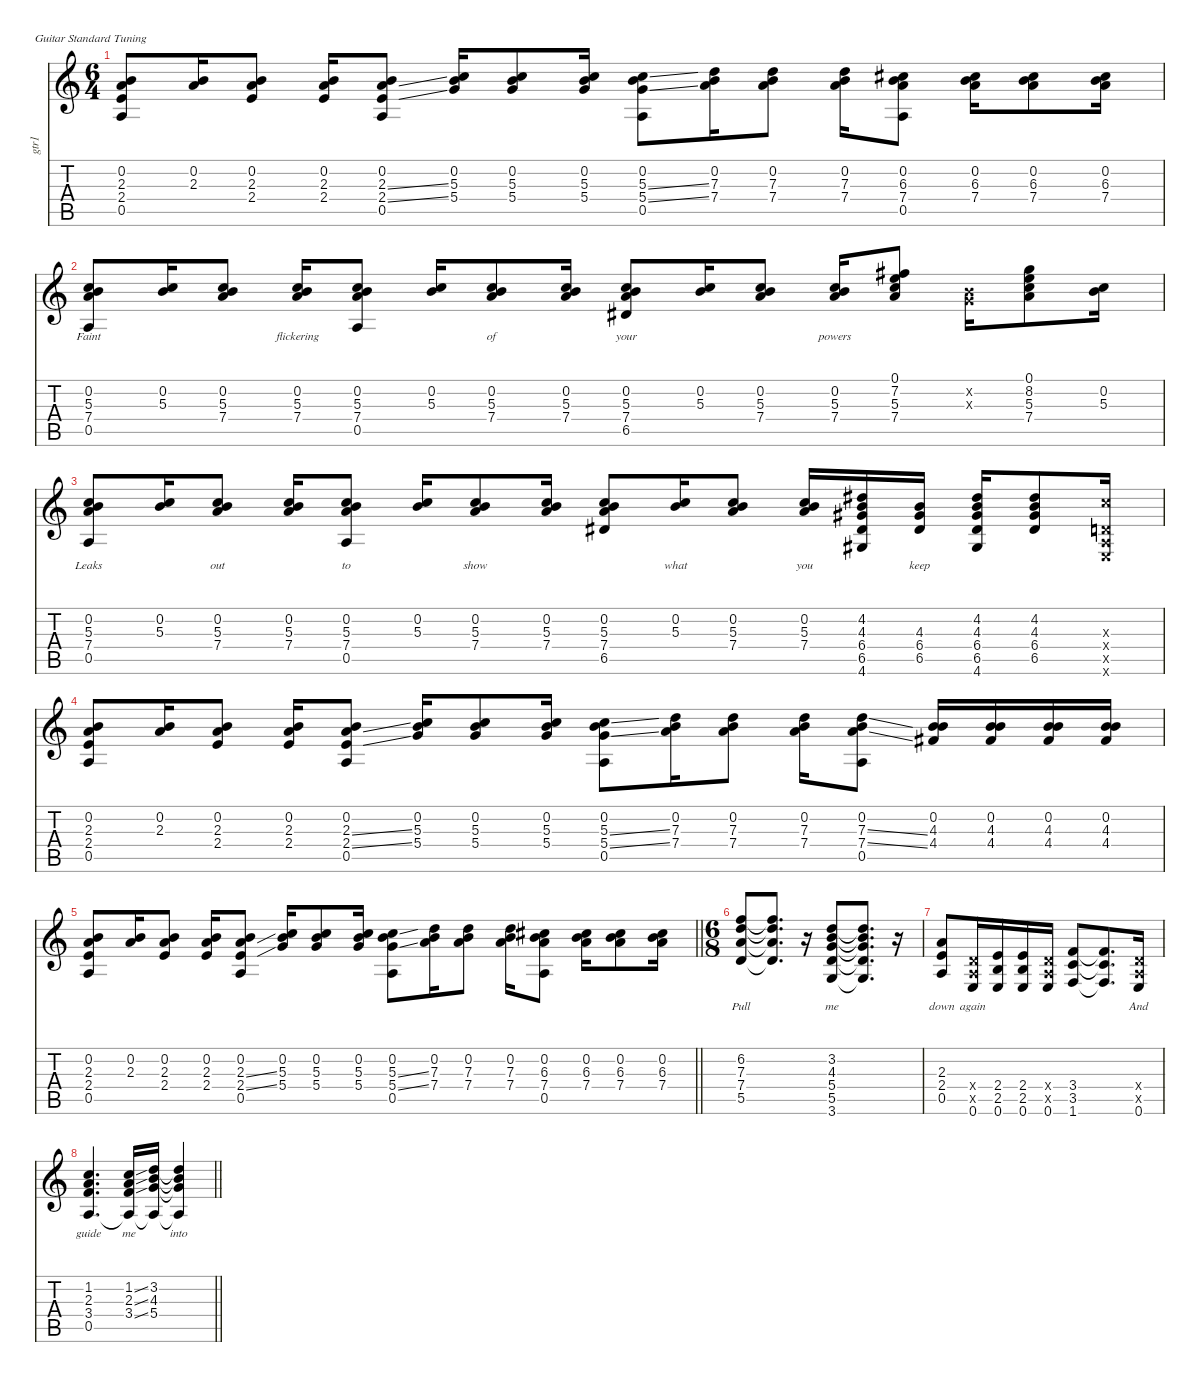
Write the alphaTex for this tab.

\defaultSystemsLayout 4
\hideDynamics
\bracketExtendMode nobrackets
\otherSystemsTrackNameOrientation horizontal
\track ("Guitar 1-show" "gtr1") {defaultSystemsLayout 4 mute instrument acousticguitarsteel}
\staff {score tabs}
\tuning (E4 B3 G3 D3 A2 E2)
\ts (6 4)
\tempo (93 hide)
\tempo (93 0.00625 hide)
\clef g2
\ks aminor
(0.2 2.3 2.4 0.5).8{dy f beam Up} (0.2 2.3).16{beam Up} (0.2 2.3 2.4).8{beam Up} (0.2 2.3 2.4).16{beam Up} (0.2 2.3{ss} 2.4{ss} 0.5).8{beam Up} (0.2 5.3 5.4).16{beam Up} (0.2 5.3 5.4).8{beam Up} (0.2 5.3 5.4).16{beam Up} (0.2 5.3{ss} 5.4{ss} 0.5).8{beam Down} (0.2 7.3 7.4).16{beam Down} (0.2 7.3 7.4).8{beam Down} (0.2 7.3 7.4).16{beam Down} (0.2 6.3{acc #} 7.4 0.5).8{beam Down} (0.2 6.3{acc #} 7.4).16{beam Down} (0.2 6.3{acc #} 7.4).8{beam Down} (0.2 6.3{acc #} 7.4).16{beam Down} |
\tempo (91.5 hide)
(0.2 5.3 7.4 0.5).8{lyrics (0 "Faint") lyrics (1 "") lyrics (2 "") lyrics (3 "") lyrics (4 "") beam Up} (0.2 5.3).16{beam Up} (0.2 5.3 7.4).8{beam Up} (0.2 5.3 7.4).16{lyrics (0 "flickering") lyrics (1 "") lyrics (2 "") lyrics (3 "") lyrics (4 "") beam Up} (0.2 5.3 7.4 0.5).8{beam Up} (0.2 5.3).16{beam Up} (0.2 5.3 7.4).8{lyrics (0 "of") lyrics (1 "") lyrics (2 "") lyrics (3 "") lyrics (4 "") beam Up} (0.2 5.3 7.4).16{beam Up} (0.2 5.3 7.4 6.5{acc #}).8{lyrics (0 "your") lyrics (1 "") lyrics (2 "") lyrics (3 "") lyrics (4 "") beam Up} (0.2 5.3).16{beam Up} (0.2 5.3 7.4).8{beam Up} (0.2 5.3 7.4).16{lyrics (0 "powers") lyrics (1 "") lyrics (2 "") lyrics (3 "") lyrics (4 "") beam Up} (0.1 7.2{acc #} 5.3 7.4).8{beam Down} (0.2{x} 0.3{x}).16{beam Down} (0.1 8.2 5.3 7.4).8{beam Down} (0.2 5.3).16{dy mf beam Down} |
\tempo (93 0.00625 hide)
(0.2 5.3 7.4 0.5).8{lyrics (0 "Leaks") lyrics (1 "") lyrics (2 "") lyrics (3 "") lyrics (4 "") dy f beam Up} (0.2 5.3).16{beam Up} (0.2 5.3 7.4).8{lyrics (0 "out") lyrics (1 "") lyrics (2 "") lyrics (3 "") lyrics (4 "") beam Up} (0.2 5.3 7.4).16{beam Up} (0.2 5.3 7.4 0.5).8{lyrics (0 "to") lyrics (1 "") lyrics (2 "") lyrics (3 "") lyrics (4 "") beam Up} (0.2 5.3).16{beam Up} (0.2 5.3 7.4).8{lyrics (0 "show") lyrics (1 "") lyrics (2 "") lyrics (3 "") lyrics (4 "") beam Up} (0.2 5.3 7.4).16{beam Up} (0.2 5.3 7.4 6.5{acc #}).8{beam Up} (0.2 5.3).16{lyrics (0 "what") lyrics (1 "") lyrics (2 "") lyrics (3 "") lyrics (4 "") beam Up} (0.2 5.3 7.4).8{beam Up} (0.2 5.3 7.4).16{lyrics (0 "you") lyrics (1 "") lyrics (2 "") lyrics (3 "") lyrics (4 "") beam Up} (4.2{acc #} 4.3 6.4{acc #} 6.5{acc #} 4.6{acc #}).16{beam Up} (4.3 6.4{acc #} 6.5{acc #}).16{lyrics (0 "keep") lyrics (1 "") lyrics (2 "") lyrics (3 "") lyrics (4 "") beam Up} (4.2{acc #} 4.3 6.4{acc #} 6.5{acc #} 4.6{acc #}).16{beam Up} (4.2{acc #} 4.3 6.4{acc #} 6.5{acc #}).8{beam Up} (5.3{x} 0.4{x} 0.5{x} 0.6{x}).16{beam Up} |
(0.2 2.3 2.4 0.5).8{beam Up} (0.2 2.3).16{beam Up} (0.2 2.3 2.4).8{beam Up} (0.2 2.3 2.4).16{beam Up} (0.2 2.3{ss} 2.4{ss} 0.5).8{beam Up} (0.2 5.3 5.4).16{beam Up} (0.2 5.3 5.4).8{beam Up} (0.2 5.3 5.4).16{beam Up} (0.2 5.3{ss} 5.4{ss} 0.5).8{beam Down} (0.2 7.3 7.4).16{beam Down} (0.2 7.3 7.4).8{beam Down} (0.2 7.3 7.4).16{beam Down} (0.2 7.3{ss} 7.4{ss} 0.5).8{beam Up} (0.2 4.3 4.4{acc #}).16{dy mf beam Up} (0.2 4.3 4.4{acc #}).16{dy f beam Up} (0.2 4.3 4.4{acc #}).16{dy mf beam Up} (0.2 4.3 4.4{acc #}).16{dy f beam Up} |
\tempo (93 hide)
\barLineRight lightlight
(0.2 2.3 2.4 0.5).8{beam Up} (0.2 2.3).16{beam Up} (0.2 2.3 2.4).8{beam Up} (0.2 2.3 2.4).16{beam Up} (0.2 2.3{ss} 2.4{ss} 0.5).8{beam Up} (0.2 5.3 5.4).16{beam Up} (0.2 5.3 5.4).8{beam Up} (0.2 5.3 5.4).16{beam Up} (0.2 5.3{ss} 5.4{ss} 0.5).8{beam Down} (0.2 7.3 7.4).16{beam Down} (0.2 7.3 7.4).8{beam Down} (0.2 7.3 7.4).16{beam Down} (0.2 6.3{acc #} 7.4 0.5).8{beam Down} (0.2 6.3{acc #} 7.4).16{beam Down} (0.2 6.3{acc #} 7.4).8{beam Down} (0.2 6.3{acc #} 7.4).16{beam Down} |
\ts (6 8)
\beaming (8 3 3)
\tempo (91.5 hide)
(6.2 7.3 7.4 5.5).8{lyrics (0 "Pull") lyrics (1 "") lyrics (2 "") lyrics (3 "") lyrics (4 "") dy ff instrument overdrivenguitar beam Up} (6.2{t} 7.3{t} 7.4{t} 5.5{t}).8{d dy f beam Up} r.16{beam Up} (3.2 4.3 5.4 5.5 3.6).8{lyrics (0 "me") lyrics (1 "") lyrics (2 "") lyrics (3 "") lyrics (4 "") dy ff beam Up} (3.2{t} 4.3{t} 5.4{t} 5.5{t} 3.6{t}).8{d dy f beam Up} r.16{beam Up} |
\tempo (93 hide)
(2.3 2.4 0.5).8{lyrics (0 "down") lyrics (1 "") lyrics (2 "") lyrics (3 "") lyrics (4 "") dy ff beam Up} (0.4{x} 0.5{x} 0.6).16{lyrics (0 "again") lyrics (1 "") lyrics (2 "") lyrics (3 "") lyrics (4 "") beam Up} (2.4 2.5 0.6).16{beam Up} (2.4 2.5 0.6).16{dy f beam Up} (0.4{x} 0.5{x} 0.6).16{beam Up} (3.4 3.5 1.6).8{dy ff beam Up} (3.4{t} 3.5{t} 1.6{t}).8{d dy f beam Up} (0.4{x} 0.5{x} 0.6).16{lyrics (0 "And") lyrics (1 "") lyrics (2 "") lyrics (3 "") lyrics (4 "") beam Up} |
\barLineRight lightlight
(1.2 2.3 3.4 0.5).4{d lyrics (0 "guide") lyrics (1 "") lyrics (2 "") lyrics (3 "") lyrics (4 "") dy ff beam Up} (1.2{ss} 2.3{ss} 3.4{ss} 0.5{t}).16{lyrics (0 "me") lyrics (1 "") lyrics (2 "") lyrics (3 "") lyrics (4 "") beam Up} (3.2 4.3 5.4 0.5{t}).16{beam Up} (3.2{t} 4.3{t} 5.4{t} 0.5{t}).4{lyrics (0 "into") lyrics (1 "") lyrics (2 "") lyrics (3 "") lyrics (4 "") dy f beam Up}
